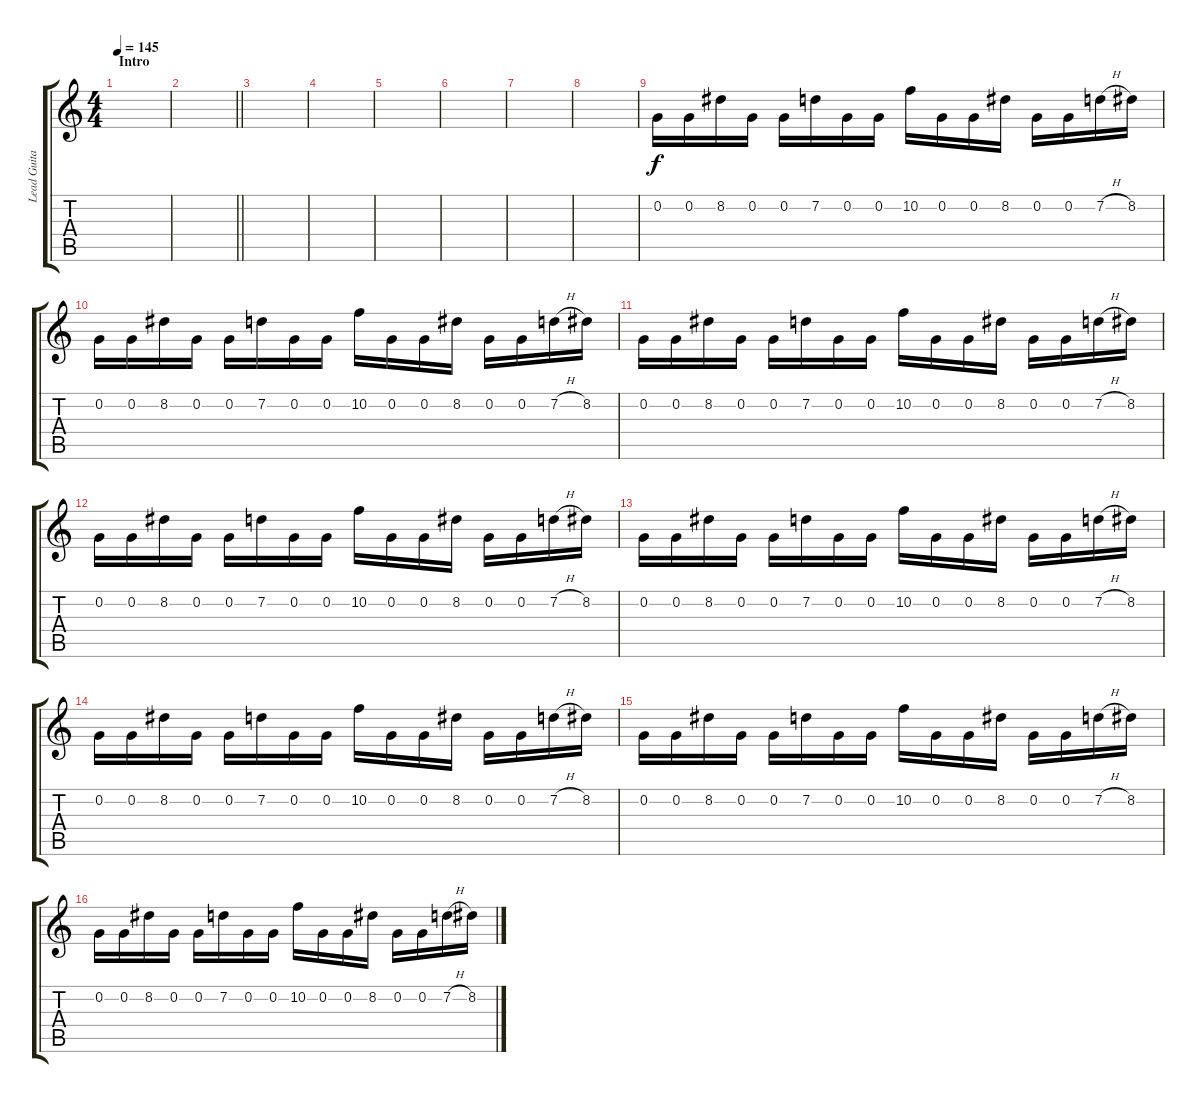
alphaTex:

\track ("Lead Guitar 1" "Lead Guita") {instrument distortionguitar}
\staff {score tabs}
\tuning (C4 G3 Eb3 Bb2 F2 C2) {hide}
\ts (4 4)
\section ("" "Intro")
\tempo 145
\clef g2
\ks c
|
\barLineRight lightlight
|
|
|
|
|
|
|
0.2.16 0.2.16 8.2.16 0.2.16 0.2.16 7.2.16 0.2.16 0.2.16 10.2.16 0.2.16 0.2.16 8.2.16 0.2.16 0.2.16 7.2{h}.16 8.2.16 |
0.2.16 0.2.16 8.2.16 0.2.16 0.2.16 7.2.16 0.2.16 0.2.16 10.2.16 0.2.16 0.2.16 8.2.16 0.2.16 0.2.16 7.2{h}.16 8.2.16 |
0.2.16 0.2.16 8.2.16 0.2.16 0.2.16 7.2.16 0.2.16 0.2.16 10.2.16 0.2.16 0.2.16 8.2.16 0.2.16 0.2.16 7.2{h}.16 8.2.16 |
0.2.16 0.2.16 8.2.16 0.2.16 0.2.16 7.2.16 0.2.16 0.2.16 10.2.16 0.2.16 0.2.16 8.2.16 0.2.16 0.2.16 7.2{h}.16 8.2.16 |
0.2.16 0.2.16 8.2.16 0.2.16 0.2.16 7.2.16 0.2.16 0.2.16 10.2.16 0.2.16 0.2.16 8.2.16 0.2.16 0.2.16 7.2{h}.16 8.2.16 |
0.2.16 0.2.16 8.2.16 0.2.16 0.2.16 7.2.16 0.2.16 0.2.16 10.2.16 0.2.16 0.2.16 8.2.16 0.2.16 0.2.16 7.2{h}.16 8.2.16 |
0.2.16 0.2.16 8.2.16 0.2.16 0.2.16 7.2.16 0.2.16 0.2.16 10.2.16 0.2.16 0.2.16 8.2.16 0.2.16 0.2.16 7.2{h}.16 8.2.16 |
0.2.16 0.2.16 8.2.16 0.2.16 0.2.16 7.2.16 0.2.16 0.2.16 10.2.16 0.2.16 0.2.16 8.2.16 0.2.16 0.2.16 7.2{h}.16 8.2.16
